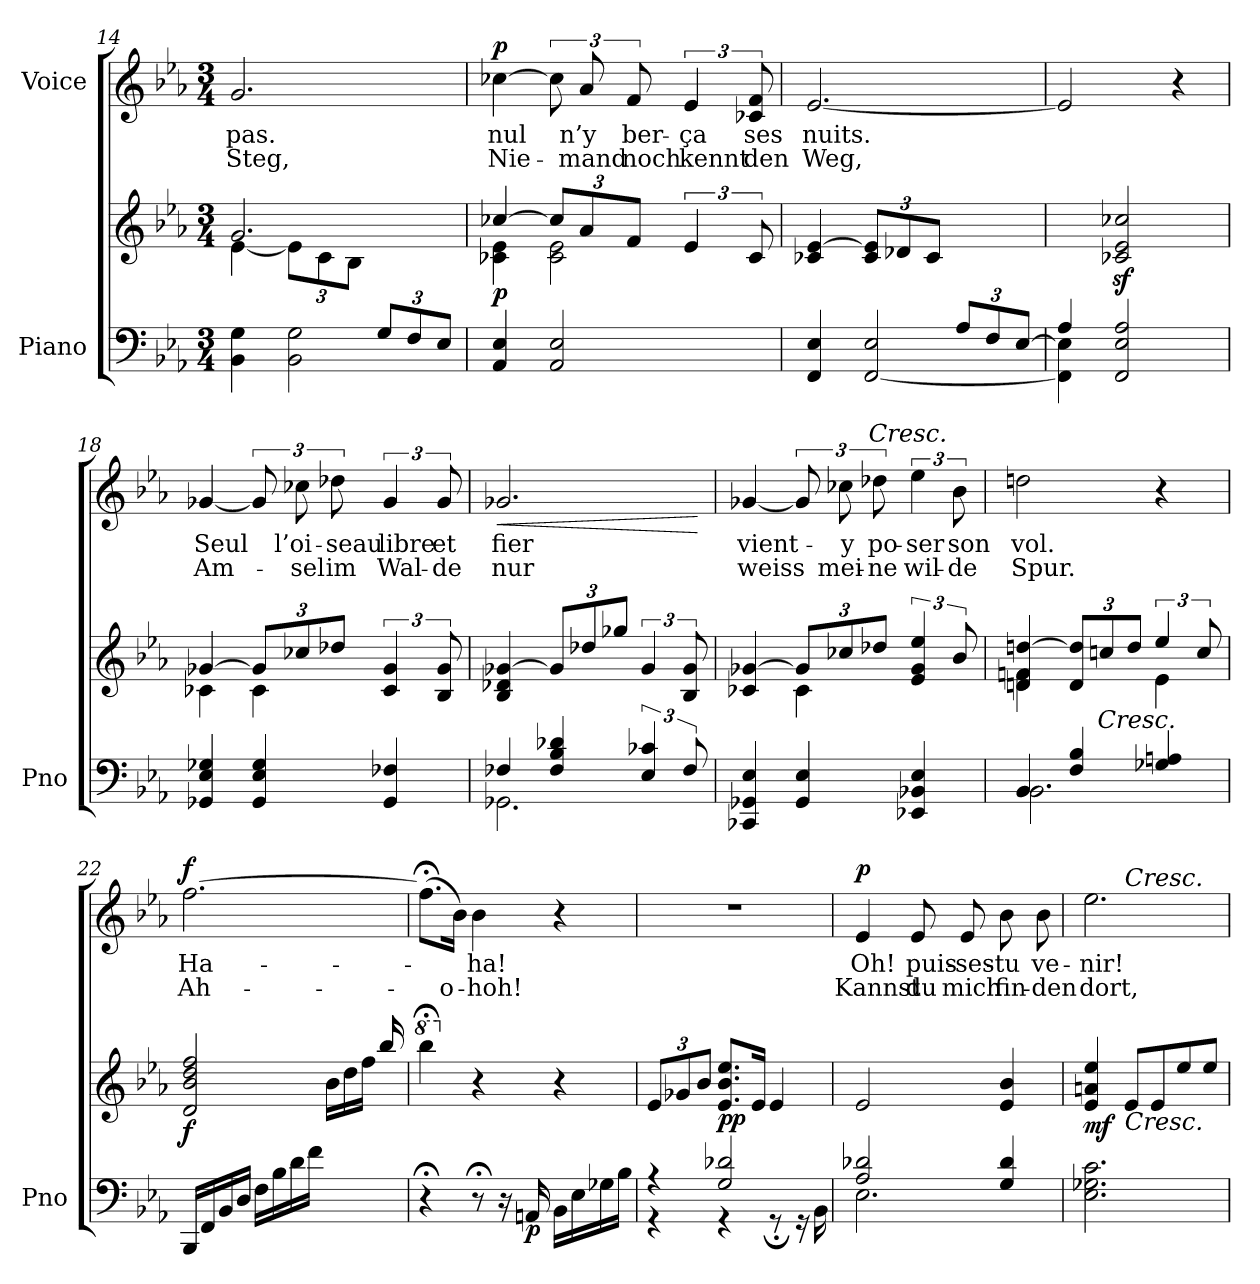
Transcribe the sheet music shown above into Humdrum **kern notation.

**kern	**kern	**dynam	**kern	**text	**text	**dynam
*part2	*part2	*part2	*part1	*part1	*part1	*part1
*staff3	*staff2	*staff2/3	*staff1	*staff1	*staff1	*staff1
*I"Piano	*	*	*I"Voice	*	*	*
*I'Pno	*	*	*	*	*	*
*clefF4	*clefG2	*	*clefG2	*	*	*
*k[b-e-a-]	*k[b-e-a-]	*	*k[b-e-a-]	*	*	*
*M3/4	*M3/4	*	*M3/4	*	*	*
=14	=14	=14	=14	=14	=14	=14
*^	*^	*	*	*	*	*
!	!	!	!	!	!	!LO:LY:b	!LO:LY:b	!
2ryy	4BB-\ 4G\	2.g/	[4e-\	.	2.g/	pas.	Steg,	.
*	*	*	*Xbrackettup	*	*	*	*	*
.	2BB-\ 2G\	.	12e-\L]	.	.	.	.	.
.	.	.	12c\	.	.	.	.	.
.	.	.	12B-\J	.	.	.	.	.
*Xbrackettup	*	*	*	*	*	*	*	*
12G/L	.	.	4ryy	.	.	.	.	.
12F/	.	.	.	.	.	.	.	.
12E-/J	.	.	.	.	.	.	.	.
*v	*v	*	*	*	*	*	*	*
!!LO:LB:g=z
=15	=15	=15	=15	=15	=15	=15	=15
!	!	!	!LO:DY:b	!	!LO:LY:b	!LO:LY:b	!LO:DY:a
4AA-/ 4E-/	[4cc-X/	4c-X\ 4e-\	p	[4cc-X\	nul	Nie-	p
2AA-/ 2E-/	12cc-/L]	2c-\ 2e-\	.	12cc-\]	.	.	.
!	!	!	!	!	!LO:LY:b	!LO:LY:b	!
.	12a-/	.	.	12a-/	n’y	-mand	.
!	!	!	!	!	!LO:LY:b	!LO:LY:b	!
.	12f/J	.	.	12f/	ber-	noch	.
*	*brackettup	*	*	*	*	*	*
!	!	!	!	!	!LO:LY:b	!LO:LY:b	!
.	6e-/	.	.	6e-/	-ça	kennt	.
!	!	!	!	!	!LO:LY:b	!LO:LY:b	!
.	12c-/	.	.	12c-X/ 12f/	ses	den	.
*	*v	*v	*	*	*	*	*
=16	=16	=16	=16	=16	=16	=16
*^	*	*	*	*	*	*
!	!	!	!	!	!LO:LY:b	!LO:LY:b	!
2ryy	4FF/ 4E-/	4c-X/ [4e-/	.	[2.e-/	nuits.	Weg,	.
*	*	*Xbrackettup	*	*	*	*	*
.	[2FF/ 2E-/	12c-/ 12e-/]L	.	.	.	.	.
.	.	12d-X/	.	.	.	.	.
.	.	12c-/J	.	.	.	.	.
12A-/L	.	4ryy	.	.	.	.	.
12F/	.	.	.	.	.	.	.
[12E-/J	.	.	.	.	.	.	.
=17	=17	=17	=17	=17	=17	=17	=17
4A-/	4FF\] 4E-\]	4ryy	.	2e-/]	.	.	.
2ryy	2FF/ 2E-/ 2A-/	2c-X/z< 2e-/z< 2cc-X/z<	.	.	.	.	.
.	.	.	.	4r	.	.	.
*v	*v	*	*	*	*	*	*
!!LO:LB:g=z
=18	=18	=18	=18	=18	=18	=18
*	*^	*	*	*	*	*
!	!	!	!	!	!LO:LY:b	!LO:LY:b	!
4GG-X/ 4E-/ 4G-X/	[4g-X/	4c-X\	.	[4g-X/	Seul	Am-	.
4GG-/ 4E-/ 4G-/	12g-/L]	4c-\	.	12g-/]	.	.	.
!	!	!	!	!	!LO:LY:b	!LO:LY:b	!
.	12cc-X/	.	.	12cc-X\	l’oi-	-sel	.
!	!	!	!	!	!LO:LY:b	!LO:LY:b	!
.	12dd-X/J	.	.	12dd-X\	-seau	im	.
*	*brackettup	*	*	*	*	*	*
!	!	!	!	!	!LO:LY:b	!LO:LY:b	!
4GG-/ 4F-X/	6c-/ 6g-/	4ryy	.	6g-/	libre	Wal-	.
!	!	!	!	!	!LO:LY:b	!LO:LY:b	!
.	12B-/ 12g-/	.	.	12g-/	et	-de	.
*	*v	*v	*	*	*	*	*
=19	=19	=19	=19	=19	=19	=19
*^	*	*	*	*	*	*
!	!	!	!	!	!LO:LY:b	!LO:LY:b	!LO:HP:b
4F-X/	2.GG-X\	4B-/ 4d-X/ [4g-X/	.	2.g-X/	fier	nur	<
*	*	*Xbrackettup	*	*	*	*	*
4F-/ 4B-/ 4d-X/	.	12g-/L]	.	.	.	.	.
.	.	12dd-X/	.	.	.	.	.
.	.	12gg-X/J	.	.	.	.	.
*brackettup	*	*brackettup	*	*	*	*	*
6E-/ 6c-X/	.	6g-/	.	.	.	.	.
12F-/	.	12B-/ 12g-/	.	.	.	.	.
*v	*v	*	*	*	*	*	*
.	.	.	.	.	.	[
=20	=20	=20	=20	=20	=20	=20
*	*^	*	*	*	*	*
!	!	!	!	!	!LO:LY:b	!LO:LY:b	!
4CC-X/ 4GG-X/ 4E-/	4c-X/ [4g-X/	4ryy	.	[4g-X/	vient-	weiss	.
*	*Xbrackettup	*	*	*	*	*	*
4GG-/ 4E-/	12g-/L]	4c-\	.	12g-/]	.	.	.
!	!	!	!	!	!LO:LY:b	!LO:LY:b	!
.	12cc-X/	.	.	12cc-X\	-y	mei-	.
!	!	!	!	!LO:TX:a:i:t=Cresc.	!	!	!
!	!	!	!	!	!LO:LY:b	!LO:LY:b	!
.	12dd-X/J	.	.	12dd-X\	po-	-ne	.
*	*brackettup	*	*	*	*	*	*
!	!	!	!	!	!LO:LY:b	!LO:LY:b	!
4EE-X/ 4BB-X/ 4E-/	6e-/ 6g-/ 6ee-/	4ryy	.	6ee-\	-ser	wil-	.
!	!	!	!	!	!LO:LY:b	!LO:LY:b	!
.	12b-/	.	.	12b-\	son	-de	.
!!LO:LB:g=z
=21	=21	=21	=21	=21	=21	=21	=21
*^	*	*	*	*	*	*	*
!	!	!	!	!	!	!LO:LY:b	!LO:LY:b	!
4BB-/	2.BB-\	4d/ 4f/ [4ddn/	4dn\ 4fn\	.	2ddn\	vol.	Spur.	.
*	*	*Xbrackettup	*	*	*	*	*	*
4F/ 4B-/	.	12d/ 12dd/]L	4ryy	.	.	.	.	.
!	!	!LO:TX:b:i:t=Cresc.	!	!	!	!	!	!
.	.	12ccn/	.	.	.	.	.	.
.	.	12dd/J	.	.	.	.	.	.
*	*	*brackettup	*	*	*	*	*	*
4G-X/ 4An/	.	6ee-/	4e-\	.	4r	.	.	.
.	.	12cc/	.	.	.	.	.	.
*v	*v	*	*	*	*	*	*	*
=22	=22	=22	=22	=22	=22	=22	=22
!	!	!	!LO:DY:b	!	!LO:LY:b	!LO:LY:b	!LO:DY:a
(16BBB-/LL	2d/ 2b-/ 2dd/ 2ff/	2ryy	f	[2.ff\	Ha-	Ah-	f
16FF/	.	.	.	.	.	.	.
16BB-/	.	.	.	.	.	.	.
16D/JJ	.	.	.	.	.	.	.
16F\LL	.	.	.	.	.	.	.
16B-\	.	.	.	.	.	.	.
16d\	.	.	.	.	.	.	.
16f\JJ	.	.	.	.	.	.	.
4ryy	4ryy	16b-\LL	.	.	.	.	.
.	.	16dd\	.	.	.	.	.
.	.	16ff\JJ	.	.	.	.	.
.	.	16bb-/)	.	.	.	.	.
*	*v	*v	*	*	*	*	*
=23	=23	=23	=23	=23	=23	=23
*	*8va	*	*	*	*	*
4r;<	4bbb-;<\	.	(8.ff;<\L]	.	.	.
!	!	!	!	!	!LO:LY:b	!
.	.	.	16b-\Jk)	.	-o-	.
*	*X8va	*	*	*	*	*
!	!	!	!	!LO:LY:b	!LO:LY:b	!
8r;<	4r	.	4b-\	-ha!	-hoh!	.
16r	.	.	.	.	.	.
!	!	!LO:DY:b=2	!	!	!	!
16AAn/	.	p	.	.	.	.
16BB-\LL	4r	.	4r	.	.	.
16E-\	.	.	.	.	.	.
16G-X\	.	.	.	.	.	.
16B-\JJ	.	.	.	.	.	.
!!LO:PB:g=z
=24	=24	=24	=24	=24	=24	=24
*^	*	*	*	*	*	*
*	*	*Xbrackettup	*	*	*	*	*
4r	4r	12e-/L	.	2.r	.	.	.
.	.	12g-X/	.	.	.	.	.
.	.	12b-/J	.	.	.	.	.
!	!	!	!LO:DY:b	!	!	!	!
2G/ 2d-X/	4r	8.e-/ 8.b-/ 8.ee-/L	pp	.	.	.	.
.	.	16e-/Jk	.	.	.	.	.
.	8r;	4e-/	.	.	.	.	.
.	16r	.	.	.	.	.	.
.	16BB-\	.	.	.	.	.	.
=25	=25	=25	=25	=25	=25	=25	=25
!	!	!	!	!	!LO:LY:b	!LO:LY:b	!LO:DY:a
2A-/ 2d-X/	2.E-\	2e-/	.	4e-/	Oh!	Kannst	p
!	!	!	!	!	!LO:LY:b	!LO:LY:b	!
.	.	.	.	8e-/	puis-	du	.
!	!	!	!	!	!LO:LY:b	!LO:LY:b	!
.	.	.	.	8e-/	-ses-	mich	.
!	!	!	!	!	!LO:LY:b	!LO:LY:b	!
4G/ 4d-/	.	4e-/ 4b-/	.	8b-\	-tu	fin-	.
!	!	!	!	!	!LO:LY:b	!LO:LY:b	!
.	.	.	.	8b-\	ve-	-den	.
*v	*v	*	*	*	*	*	*
=26	=26	=26	=26	=26	=26	=26
!	!	!LO:DY:b	!	!LO:LY:b	!LO:LY:b	!
*	*	*	*^	*	*	*
2.E-\ 2.G-X\ 2.c\	4e-/ 4an/ 4ee-/	mf	2.ee-\	4ryy	-nir!	dort,	.
!	!	!	!	!LO:TX:a:i:t=Cresc.	!	!	!
!	!LO:TX:b:i:t=Cresc.	!	!	!	!	!	!
.	8e-/L	.	.	4ryy	.	.	.
.	8e-/	.	.	.	.	.	.
.	8ee-/	.	.	4ryy	.	.	.
.	8ee-/J	.	.	.	.	.	.
*	*	*	*v	*v	*	*	*
=	=	=	=	=	=	=
*-	*-	*-	*-	*-	*-	*-
